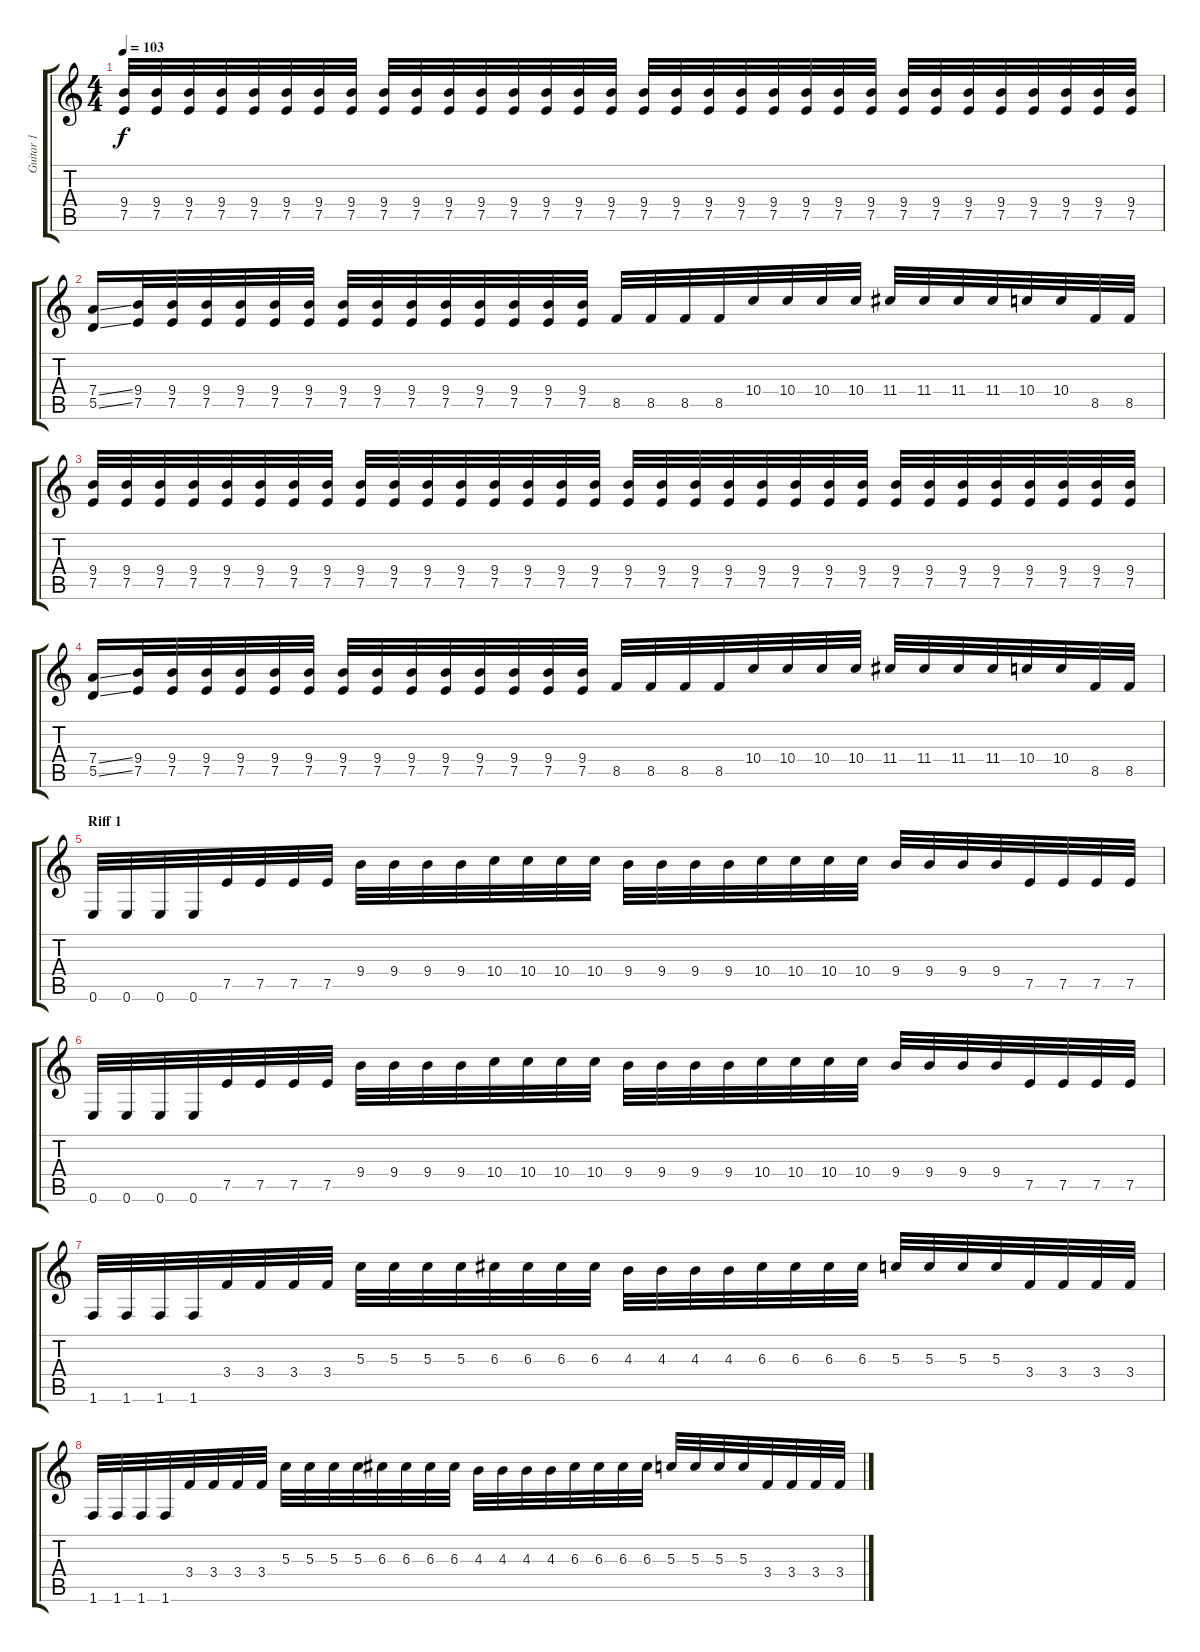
\track ("Guitar 1" "Guitar 1") {instrument distortionguitar}
\staff {score tabs}
\tuning (E4 B3 G3 D3 A2 E2) {hide}
\ts (4 4)
\tempo 103
\clef g2
\ks c
(9.4 7.5).32{dy f} (9.4 7.5).32 (9.4 7.5).32 (9.4 7.5).32 (9.4 7.5).32 (9.4 7.5).32 (9.4 7.5).32 (9.4 7.5).32 (9.4 7.5).32 (9.4 7.5).32 (9.4 7.5).32 (9.4 7.5).32 (9.4 7.5).32 (9.4 7.5).32 (9.4 7.5).32 (9.4 7.5).32 (9.4 7.5).32 (9.4 7.5).32 (9.4 7.5).32 (9.4 7.5).32 (9.4 7.5).32 (9.4 7.5).32 (9.4 7.5).32 (9.4 7.5).32 (9.4 7.5).32 (9.4 7.5).32 (9.4 7.5).32 (9.4 7.5).32 (9.4 7.5).32 (9.4 7.5).32 (9.4 7.5).32 (9.4 7.5).32 |
(7.4{ss} 5.5{ss}).16 (9.4 7.5).32 (9.4 7.5).32 (9.4 7.5).32 (9.4 7.5).32 (9.4 7.5).32 (9.4 7.5).32 (9.4 7.5).32 (9.4 7.5).32 (9.4 7.5).32 (9.4 7.5).32 (9.4 7.5).32 (9.4 7.5).32 (9.4 7.5).32 (9.4 7.5).32 8.5.32 8.5.32 8.5.32 8.5.32 10.4.32 10.4.32 10.4.32 10.4.32 11.4.32 11.4.32 11.4.32 11.4.32 10.4.32 10.4.32 8.5.32 8.5.32 |
(9.4 7.5).32 (9.4 7.5).32 (9.4 7.5).32 (9.4 7.5).32 (9.4 7.5).32 (9.4 7.5).32 (9.4 7.5).32 (9.4 7.5).32 (9.4 7.5).32 (9.4 7.5).32 (9.4 7.5).32 (9.4 7.5).32 (9.4 7.5).32 (9.4 7.5).32 (9.4 7.5).32 (9.4 7.5).32 (9.4 7.5).32 (9.4 7.5).32 (9.4 7.5).32 (9.4 7.5).32 (9.4 7.5).32 (9.4 7.5).32 (9.4 7.5).32 (9.4 7.5).32 (9.4 7.5).32 (9.4 7.5).32 (9.4 7.5).32 (9.4 7.5).32 (9.4 7.5).32 (9.4 7.5).32 (9.4 7.5).32 (9.4 7.5).32 |
(7.4{ss} 5.5{ss}).16 (9.4 7.5).32 (9.4 7.5).32 (9.4 7.5).32 (9.4 7.5).32 (9.4 7.5).32 (9.4 7.5).32 (9.4 7.5).32 (9.4 7.5).32 (9.4 7.5).32 (9.4 7.5).32 (9.4 7.5).32 (9.4 7.5).32 (9.4 7.5).32 (9.4 7.5).32 8.5.32 8.5.32 8.5.32 8.5.32 10.4.32 10.4.32 10.4.32 10.4.32 11.4.32 11.4.32 11.4.32 11.4.32 10.4.32 10.4.32 8.5.32 8.5.32 |
\section ("" "Riff 1")
0.6.32 0.6.32 0.6.32 0.6.32 7.5.32 7.5.32 7.5.32 7.5.32 9.4.32 9.4.32 9.4.32 9.4.32 10.4.32 10.4.32 10.4.32 10.4.32 9.4.32 9.4.32 9.4.32 9.4.32 10.4.32 10.4.32 10.4.32 10.4.32 9.4.32 9.4.32 9.4.32 9.4.32 7.5.32 7.5.32 7.5.32 7.5.32 |
0.6.32 0.6.32 0.6.32 0.6.32 7.5.32 7.5.32 7.5.32 7.5.32 9.4.32 9.4.32 9.4.32 9.4.32 10.4.32 10.4.32 10.4.32 10.4.32 9.4.32 9.4.32 9.4.32 9.4.32 10.4.32 10.4.32 10.4.32 10.4.32 9.4.32 9.4.32 9.4.32 9.4.32 7.5.32 7.5.32 7.5.32 7.5.32 |
1.6.32 1.6.32 1.6.32 1.6.32 3.4.32 3.4.32 3.4.32 3.4.32 5.3.32 5.3.32 5.3.32 5.3.32 6.3.32 6.3.32 6.3.32 6.3.32 4.3.32 4.3.32 4.3.32 4.3.32 6.3.32 6.3.32 6.3.32 6.3.32 5.3.32 5.3.32 5.3.32 5.3.32 3.4.32 3.4.32 3.4.32 3.4.32 |
1.6.32 1.6.32 1.6.32 1.6.32 3.4.32 3.4.32 3.4.32 3.4.32 5.3.32 5.3.32 5.3.32 5.3.32 6.3.32 6.3.32 6.3.32 6.3.32 4.3.32 4.3.32 4.3.32 4.3.32 6.3.32 6.3.32 6.3.32 6.3.32 5.3.32 5.3.32 5.3.32 5.3.32 3.4.32 3.4.32 3.4.32 3.4.32
